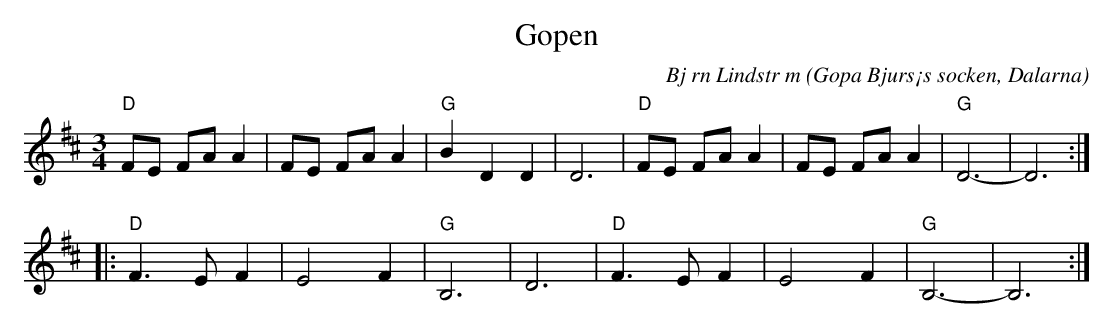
X:1
C: Bj rn Lindstr m
T:Gopen
O: Gopa Bjurs¡s socken, Dalarna
M:3/4
L:1/8
K:D
"D" FE FA A2 | FE FA A2 |"G" B2 D2 D2 | D6 |"D" FE FA A2 | FE FA A2 |"G" D6-| D6 :: %8
"D" F3 E F2 | E4 F2 |"G" B,6 | D6 |"D" F3 E F2 | E4 F2 |"G" B,6- | B,6 :| %16
